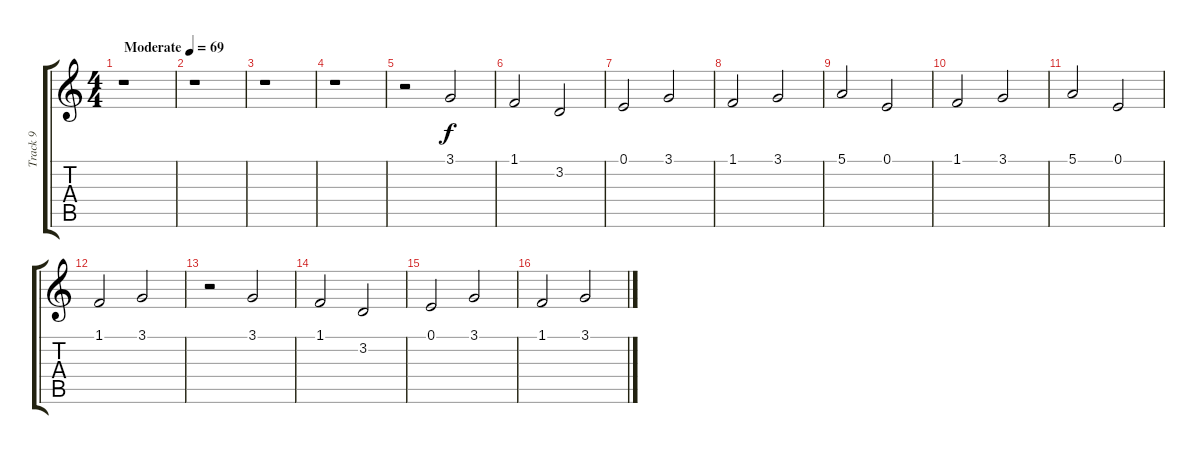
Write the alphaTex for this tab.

\track ("Track 9" "Track 9") {instrument stringensemble1}
\staff {score tabs}
\tuning (E4 B3 G3 D3 A2 E2) {hide}
\ts (4 4)
\tempo (69 "Moderate")
\clef g2
\ks c
r.1{dy f instrument stringensemble1} |
r.1 |
r.1 |
r.1 |
r.2 3.1.2 |
1.1.2 3.2.2 |
0.1.2 3.1.2 |
1.1.2 3.1.2 |
5.1.2 0.1.2 |
1.1.2 3.1.2 |
5.1.2 0.1.2 |
1.1.2 3.1.2 |
r.2 3.1.2 |
1.1.2 3.2.2 |
0.1.2 3.1.2 |
1.1.2 3.1.2
